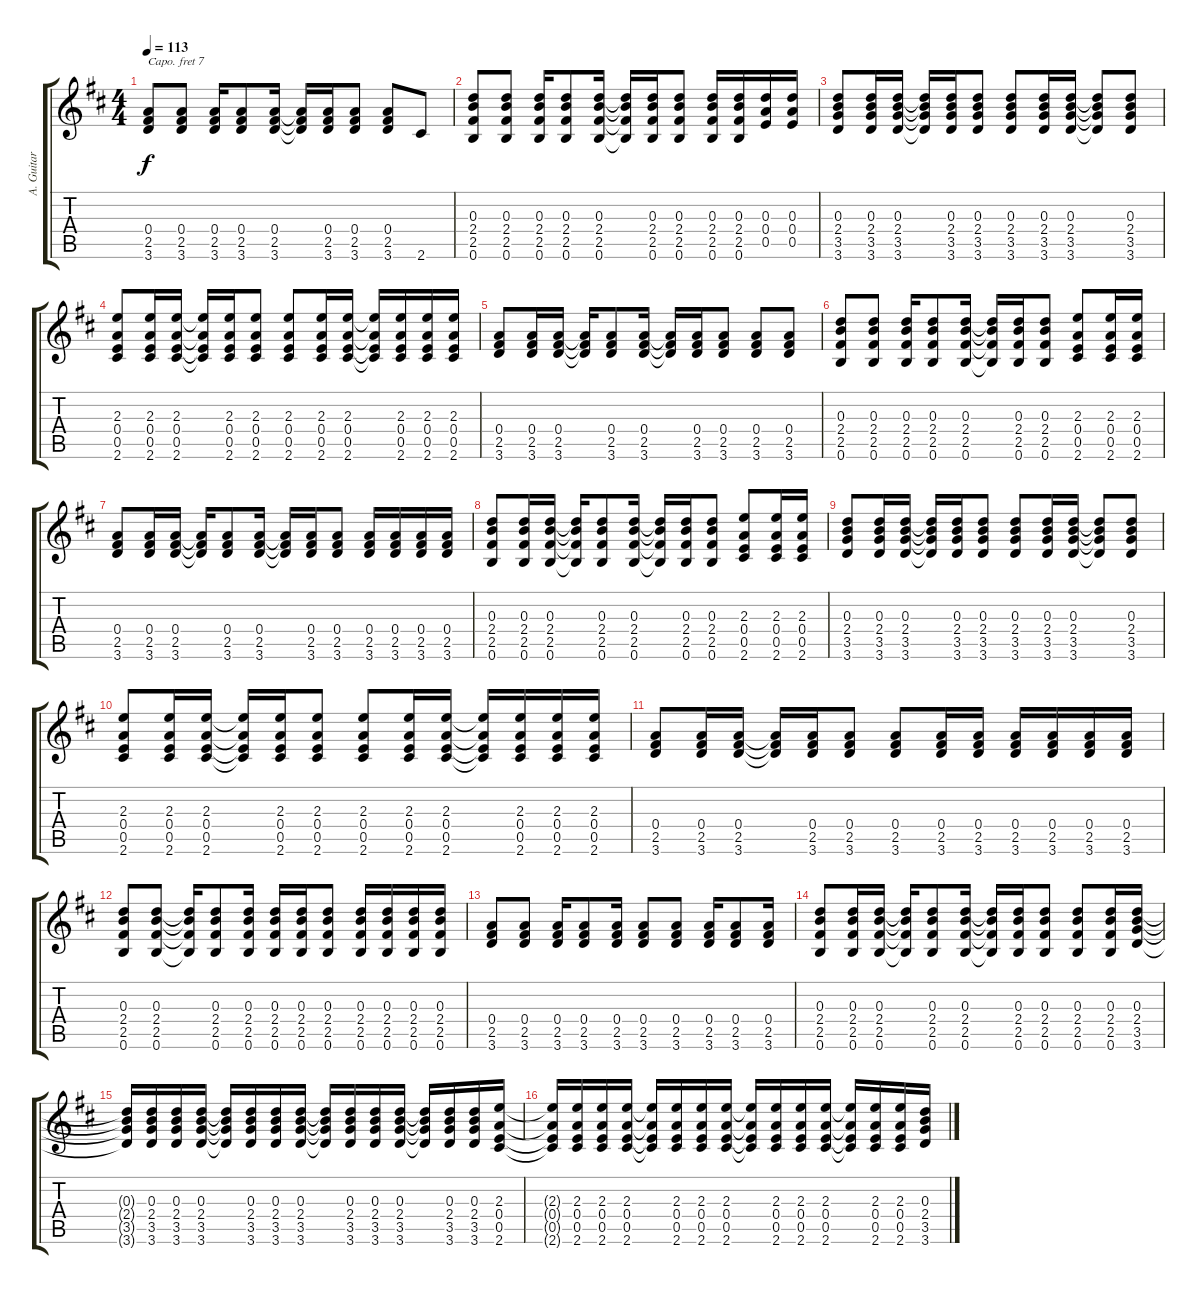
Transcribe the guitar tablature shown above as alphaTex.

\track ("A. Guitar I" "A. Guitar ") {instrument acousticguitarsteel}
\staff {score tabs}
\capo 7
\tuning (E4 B3 G3 D3 A2 E2) {hide}
\ts (4 4)
\tempo 113
\clef g2
\ks d
(0.4 2.5 3.6).8{dy f} (0.4 2.5 3.6).8 (0.4 2.5 3.6).16 (0.4 2.5 3.6).8 (0.4 2.5 3.6).16 (0.4{t} 2.5{t} 3.6{t}).16 (0.4 2.5 3.6).16 (0.4 2.5 3.6).8 (0.4 2.5 3.6).8 2.6.8 |
(0.3 2.4 2.5 0.6).8 (0.3 2.4 2.5 0.6).8 (0.3 2.4 2.5 0.6).16 (0.3 2.4 2.5 0.6).8 (0.3 2.4 2.5 0.6).16 (0.3{t} 2.4{t} 2.5{t} 0.6{t}).16 (0.3 2.4 2.5 0.6).16 (0.3 2.4 2.5 0.6).8 (0.3 2.4 2.5 0.6).16 (0.3 2.4 2.5 0.6).16 (0.3 0.4 0.5).16 (0.3 0.4 0.5).16 |
(0.3 2.4 3.5 3.6).8 (0.3 2.4 3.5 3.6).16 (0.3 2.4 3.5 3.6).16 (0.3{t} 2.4{t} 3.5{t} 3.6{t}).16 (0.3 2.4 3.5 3.6).16 (0.3 2.4 3.5 3.6).8 (0.3 2.4 3.5 3.6).8 (0.3 2.4 3.5 3.6).16 (0.3 2.4 3.5 3.6).16 (0.3{t} 2.4{t} 3.5{t} 3.6{t}).8 (0.3 2.4 3.5 3.6).8 |
(2.3 0.4 0.5 2.6).8 (2.3 0.4 0.5 2.6).16 (2.3 0.4 0.5 2.6).16 (2.3{t} 0.4{t} 0.5{t} 2.6{t}).16 (2.3 0.4 0.5 2.6).16 (2.3 0.4 0.5 2.6).8 (2.3 0.4 0.5 2.6).8 (2.3 0.4 0.5 2.6).16 (2.3 0.4 0.5 2.6).16 (2.3{t} 0.4{t} 0.5{t} 2.6{t}).16 (2.3 0.4 0.5 2.6).16 (2.3 0.4 0.5 2.6).16 (2.3 0.4 0.5 2.6).16 |
(0.4 2.5 3.6).8 (0.4 2.5 3.6).16 (0.4 2.5 3.6).16 (0.4{t} 2.5{t} 3.6{t}).16 (0.4 2.5 3.6).8 (0.4 2.5 3.6).16 (0.4{t} 2.5{t} 3.6{t}).16 (0.4 2.5 3.6).16 (0.4 2.5 3.6).8 (0.4 2.5 3.6).8 (0.4 2.5 3.6).8 |
(0.3 2.4 2.5 0.6).8 (0.3 2.4 2.5 0.6).8 (0.3 2.4 2.5 0.6).16 (0.3 2.4 2.5 0.6).8 (0.3 2.4 2.5 0.6).16 (0.3{t} 2.4{t} 2.5{t} 0.6{t}).16 (0.3 2.4 2.5 0.6).16 (0.3 2.4 2.5 0.6).8 (2.3 0.4 0.5 2.6).8 (2.3 0.4 0.5 2.6).16 (2.3 0.4 0.5 2.6).16 |
(0.4 2.5 3.6).8 (0.4 2.5 3.6).16 (0.4 2.5 3.6).16 (0.4{t} 2.5{t} 3.6{t}).16 (0.4 2.5 3.6).8 (0.4 2.5 3.6).16 (0.4{t} 2.5{t} 3.6{t}).16 (0.4 2.5 3.6).16 (0.4 2.5 3.6).8 (0.4 2.5 3.6).16 (0.4 2.5 3.6).16 (0.4 2.5 3.6).16 (0.4 2.5 3.6).16 |
(0.3 2.4 2.5 0.6).8 (0.3 2.4 2.5 0.6).16 (0.3 2.4 2.5 0.6).16 (0.3{t} 2.4{t} 2.5{t} 0.6{t}).16 (0.3 2.4 2.5 0.6).8 (0.3 2.4 2.5 0.6).16 (0.3{t} 2.4{t} 2.5{t} 0.6{t}).16 (0.3 2.4 2.5 0.6).16 (0.3 2.4 2.5 0.6).8 (2.3 0.4 0.5 2.6).8 (2.3 0.4 0.5 2.6).16 (2.3 0.4 0.5 2.6).16 |
(0.3 2.4 3.5 3.6).8 (0.3 2.4 3.5 3.6).16 (0.3 2.4 3.5 3.6).16 (0.3{t} 2.4{t} 3.5{t} 3.6{t}).16 (0.3 2.4 3.5 3.6).16 (0.3 2.4 3.5 3.6).8 (0.3 2.4 3.5 3.6).8 (0.3 2.4 3.5 3.6).16 (0.3 2.4 3.5 3.6).16 (0.3{t} 2.4{t} 3.5{t} 3.6{t}).8 (0.3 2.4 3.5 3.6).8 |
(2.3 0.4 0.5 2.6).8 (2.3 0.4 0.5 2.6).16 (2.3 0.4 0.5 2.6).16 (2.3{t} 0.4{t} 0.5{t} 2.6{t}).16 (2.3 0.4 0.5 2.6).16 (2.3 0.4 0.5 2.6).8 (2.3 0.4 0.5 2.6).8 (2.3 0.4 0.5 2.6).16 (2.3 0.4 0.5 2.6).16 (2.3{t} 0.4{t} 0.5{t} 2.6{t}).16 (2.3 0.4 0.5 2.6).16 (2.3 0.4 0.5 2.6).16 (2.3 0.4 0.5 2.6).16 |
(0.4 2.5 3.6).8 (0.4 2.5 3.6).16 (0.4 2.5 3.6).16 (0.4{t} 2.5{t} 3.6{t}).16 (0.4 2.5 3.6).16 (0.4 2.5 3.6).8 (0.4 2.5 3.6).8 (0.4 2.5 3.6).16 (0.4 2.5 3.6).16 (0.4 2.5 3.6).16 (0.4 2.5 3.6).16 (0.4 2.5 3.6).16 (0.4 2.5 3.6).16 |
(0.3 2.4 2.5 0.6).8 (0.3 2.4 2.5 0.6).8 (0.3{t} 2.4{t} 2.5{t} 0.6{t}).16 (0.3 2.4 2.5 0.6).8 (0.3 2.4 2.5 0.6).16 (0.3 2.4 2.5 0.6).16 (0.3 2.4 2.5 0.6).16 (0.3 2.4 2.5 0.6).8 (0.3 2.4 2.5 0.6).16 (0.3 2.4 2.5 0.6).16 (0.3 2.4 2.5 0.6).16 (0.3 2.4 2.5 0.6).16 |
(0.4 2.5 3.6).8 (0.4 2.5 3.6).8 (0.4 2.5 3.6).16 (0.4 2.5 3.6).8 (0.4 2.5 3.6).16 (0.4 2.5 3.6).8 (0.4 2.5 3.6).8 (0.4 2.5 3.6).16 (0.4 2.5 3.6).8 (0.4 2.5 3.6).16 |
(0.3 2.4 2.5 0.6).8 (0.3 2.4 2.5 0.6).16 (0.3 2.4 2.5 0.6).16 (0.3{t} 2.4{t} 2.5{t} 0.6{t}).16 (0.3 2.4 2.5 0.6).8 (0.3 2.4 2.5 0.6).16 (0.3{t} 2.4{t} 2.5{t} 0.6{t}).16 (0.3 2.4 2.5 0.6).16 (0.3 2.4 2.5 0.6).8 (0.3 2.4 2.5 0.6).8 (0.3 2.4 2.5 0.6).16 (0.3 2.4 3.5 3.6).16 |
(0.3{t} 2.4{t} 3.5{t} 3.6{t}).16 (0.3 2.4 3.5 3.6).16 (0.3 2.4 3.5 3.6).16 (0.3 2.4 3.5 3.6).16 (0.3{t} 2.4{t} 3.5{t} 3.6{t}).16 (0.3 2.4 3.5 3.6).16 (0.3 2.4 3.5 3.6).16 (0.3 2.4 3.5 3.6).16 (0.3{t} 2.4{t} 3.5{t} 3.6{t}).16 (0.3 2.4 3.5 3.6).16 (0.3 2.4 3.5 3.6).16 (0.3 2.4 3.5 3.6).16 (0.3{t} 2.4{t} 3.5{t} 3.6{t}).16 (0.3 2.4 3.5 3.6).16 (0.3 2.4 3.5 3.6).16 (2.3 0.4 0.5 2.6).16 |
(2.3{t} 0.4{t} 0.5{t} 2.6{t}).16 (2.3 0.4 0.5 2.6).16 (2.3 0.4 0.5 2.6).16 (2.3 0.4 0.5 2.6).16 (2.3{t} 0.4{t} 0.5{t} 2.6{t}).16 (2.3 0.4 0.5 2.6).16 (2.3 0.4 0.5 2.6).16 (2.3 0.4 0.5 2.6).16 (2.3{t} 0.4{t} 0.5{t} 2.6{t}).16 (2.3 0.4 0.5 2.6).16 (2.3 0.4 0.5 2.6).16 (2.3 0.4 0.5 2.6).16 (2.3{t} 0.4{t} 0.5{t} 2.6{t}).16 (2.3 0.4 0.5 2.6).16 (2.3 0.4 0.5 2.6).16 (0.3 2.4 3.5 3.6).16
